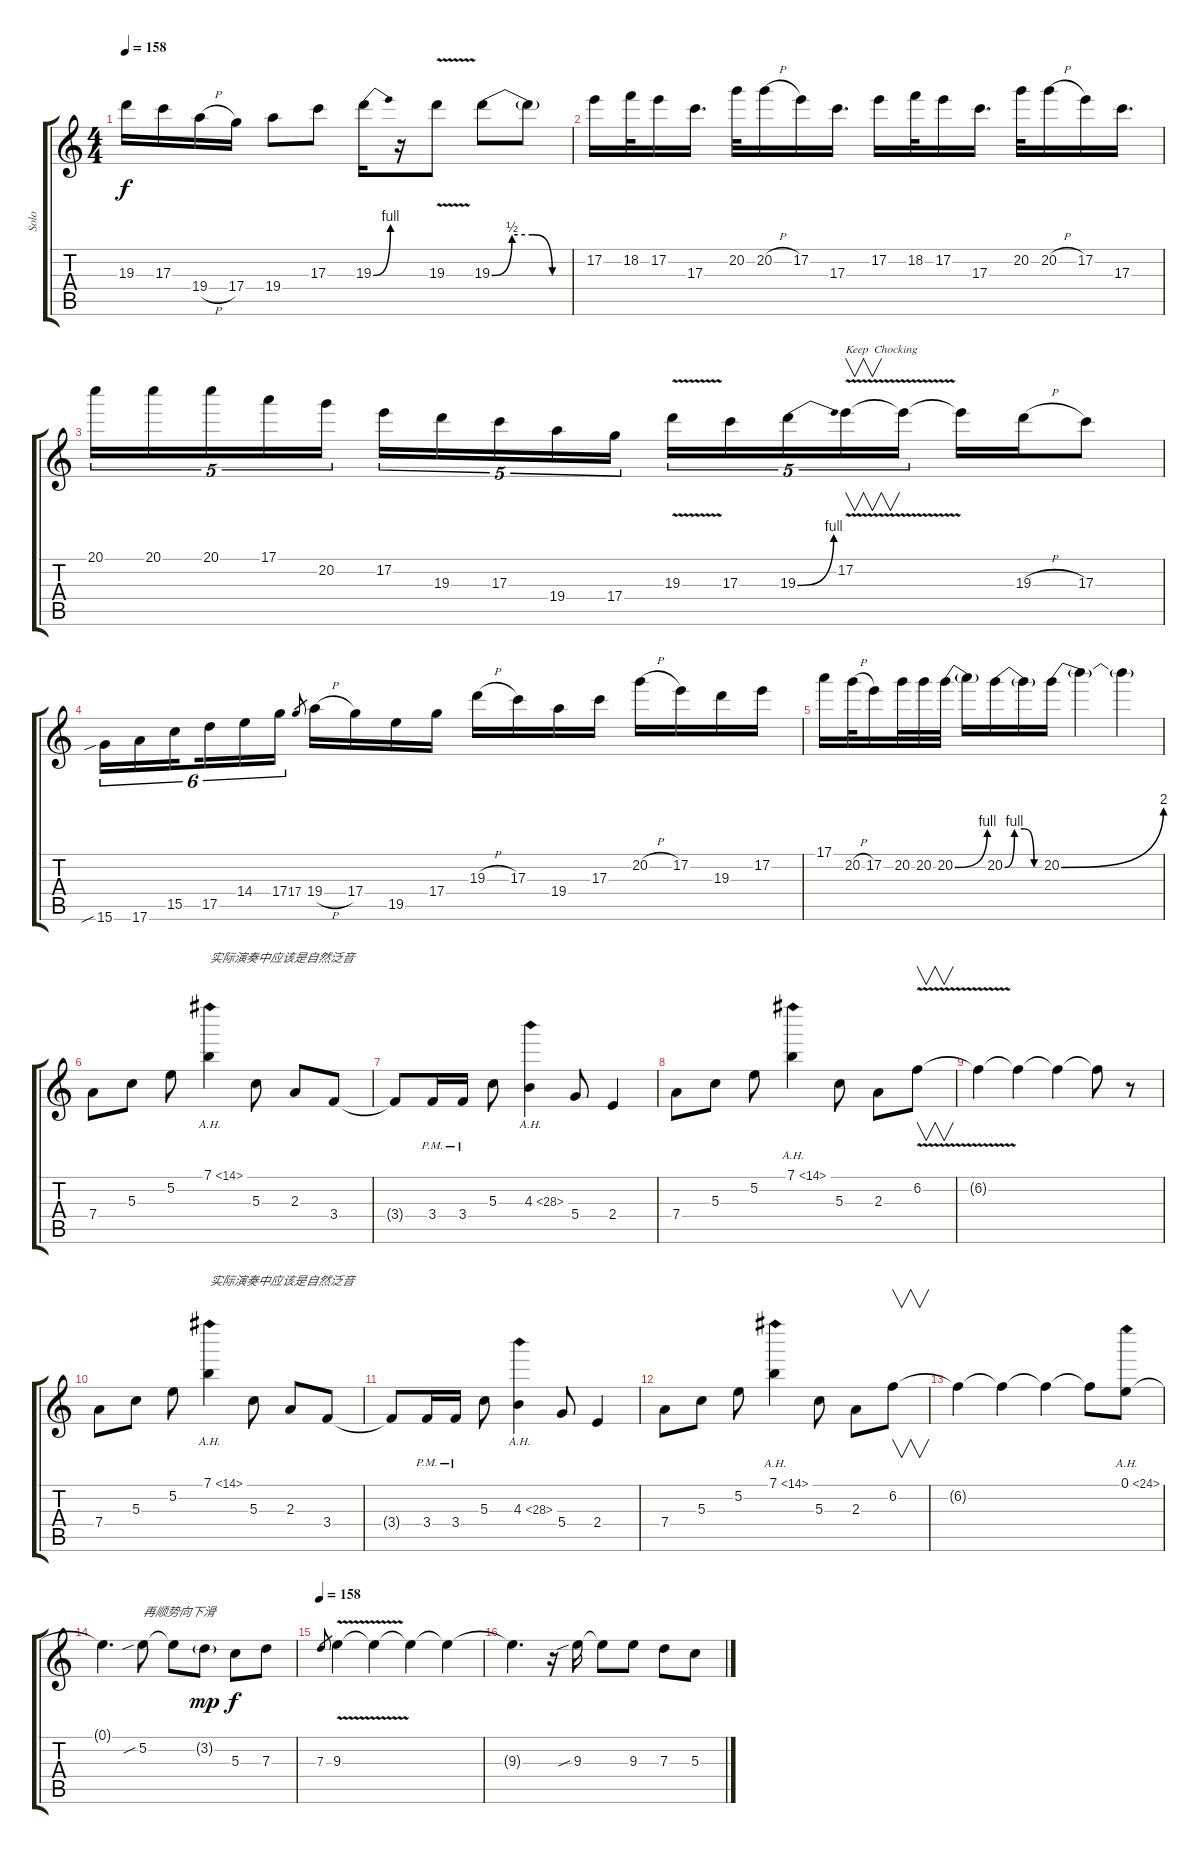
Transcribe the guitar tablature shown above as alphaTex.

\track ("Solo" "Solo") {instrument overdrivenguitar}
\staff {score tabs}
\tuning (E4 B3 G3 D3 A2 E2) {hide}
\ts (4 4)
\tempo 158
\clef g2
\ks c
19.3.16{dy f} 17.3.16 19.4{h}.16 17.4.16 19.4.8 17.3.8 19.3{be (bend 0 0 60 4)}.16 r.16 19.3{v}.8 19.3{be (custom 0 0 15 2 30 2 45 0 60 0)}.8 19.3{t}.8 |
17.2.16 18.2.32 17.2.16 17.3.16{d} 20.2.32 20.2{h}.16 17.2.16 17.3.16{d} 17.2.16 18.2.32 17.2.16 17.3.16{d} 20.2.32 20.2{h}.16 17.2.16 17.3.16{d} |
20.1.16{tu (5 4)} 20.1.16{tu (5 4)} 20.1.16{tu (5 4)} 17.1.16{tu (5 4)} 20.2.16{tu (5 4)} 17.2.16{tu (5 4)} 19.3.16{tu (5 4)} 17.3.16{tu (5 4)} 19.4.16{tu (5 4)} 17.4.16{tu (5 4)} 19.3{v}.16{tu (5 4)} 17.3.16{tu (5 4)} 19.3{be (bend 0 0 60 4)}.16{tu (5 4)} 17.2{v}.16{v tu (5 4) txt "Keep  Chocking"} 17.2{t}.16{tu (5 4)} 17.2{t}.16 19.3{h}.16 17.3.8 |
15.6{sib}.16{tu (6 4)} 17.6.16{tu (6 4)} 15.5.16{tu (6 4) beam splitsecondary} 17.5.16{tu (6 4)} 14.4.16{tu (6 4)} 17.4.16{tu (6 4)} 17.4.8{gr} 19.4{h}.16 17.4.16 19.5.16 17.4.16 19.3{h}.16 17.3.16 19.4.16 17.3.16 20.2{h}.16 17.2.16 19.3.16 17.2.16 |
17.1.16 20.2{h}.32 17.2.16 20.2.32 20.2.32 20.2{be (bend 0 0 60 4)}.32 20.2{t}.16 20.2{be (custom 0 0 15 4 30 4 45 0 60 0)}.16 20.2{t}.16 20.2{be (bend 0 0 60 8)}.16 20.2{t}.4 20.2{t}.4 |
7.4.8 5.3.8 5.2.8 7.1{ah 7}.4{txt "实际演奏中应该是自然泛音"} 5.3.8 2.3.8 3.4.8 |
3.4{t}.8 3.4{pm}.16 3.4{pm}.16 5.3.8 4.3{ah 24}.4 5.4.8 2.4.4 |
7.4.8 5.3.8 5.2.8 7.1{ah 7}.4 5.3.8 2.3.8 6.2{v}.8{v} |
6.2{t}.4 6.2{t}.4 6.2{t}.4 6.2{t}.8 r.8 |
7.4.8 5.3.8 5.2.8 7.1{ah 7}.4{txt "实际演奏中应该是自然泛音"} 5.3.8 2.3.8 3.4.8 |
3.4{t}.8 3.4{pm}.16 3.4{pm}.16 5.3.8 4.3{ah 24}.4 5.4.8 2.4.4 |
7.4.8 5.3.8 5.2.8 7.1{ah 7}.4 5.3.8 2.3.8 6.2.8{v} |
6.2{t}.4 6.2{t}.4 6.2{t}.4 6.2{t}.8 0.1{ah 24}.8 |
0.1{t}.4{d} 5.2{sib}.8{txt "再顺势向下滑"} 5.2{t}.8 3.2{g}.8{dy mp} 5.3.8{dy f} 7.3.8 |
\tempo 158
7.3.8{gr} 9.3{v}.4 9.3{t}.4 9.3{t}.4 9.3{t}.4 |
9.3{t}.4{d} r.16 9.3{sib}.16 9.3{t}.8 9.3.8 7.3.8 5.3.8
